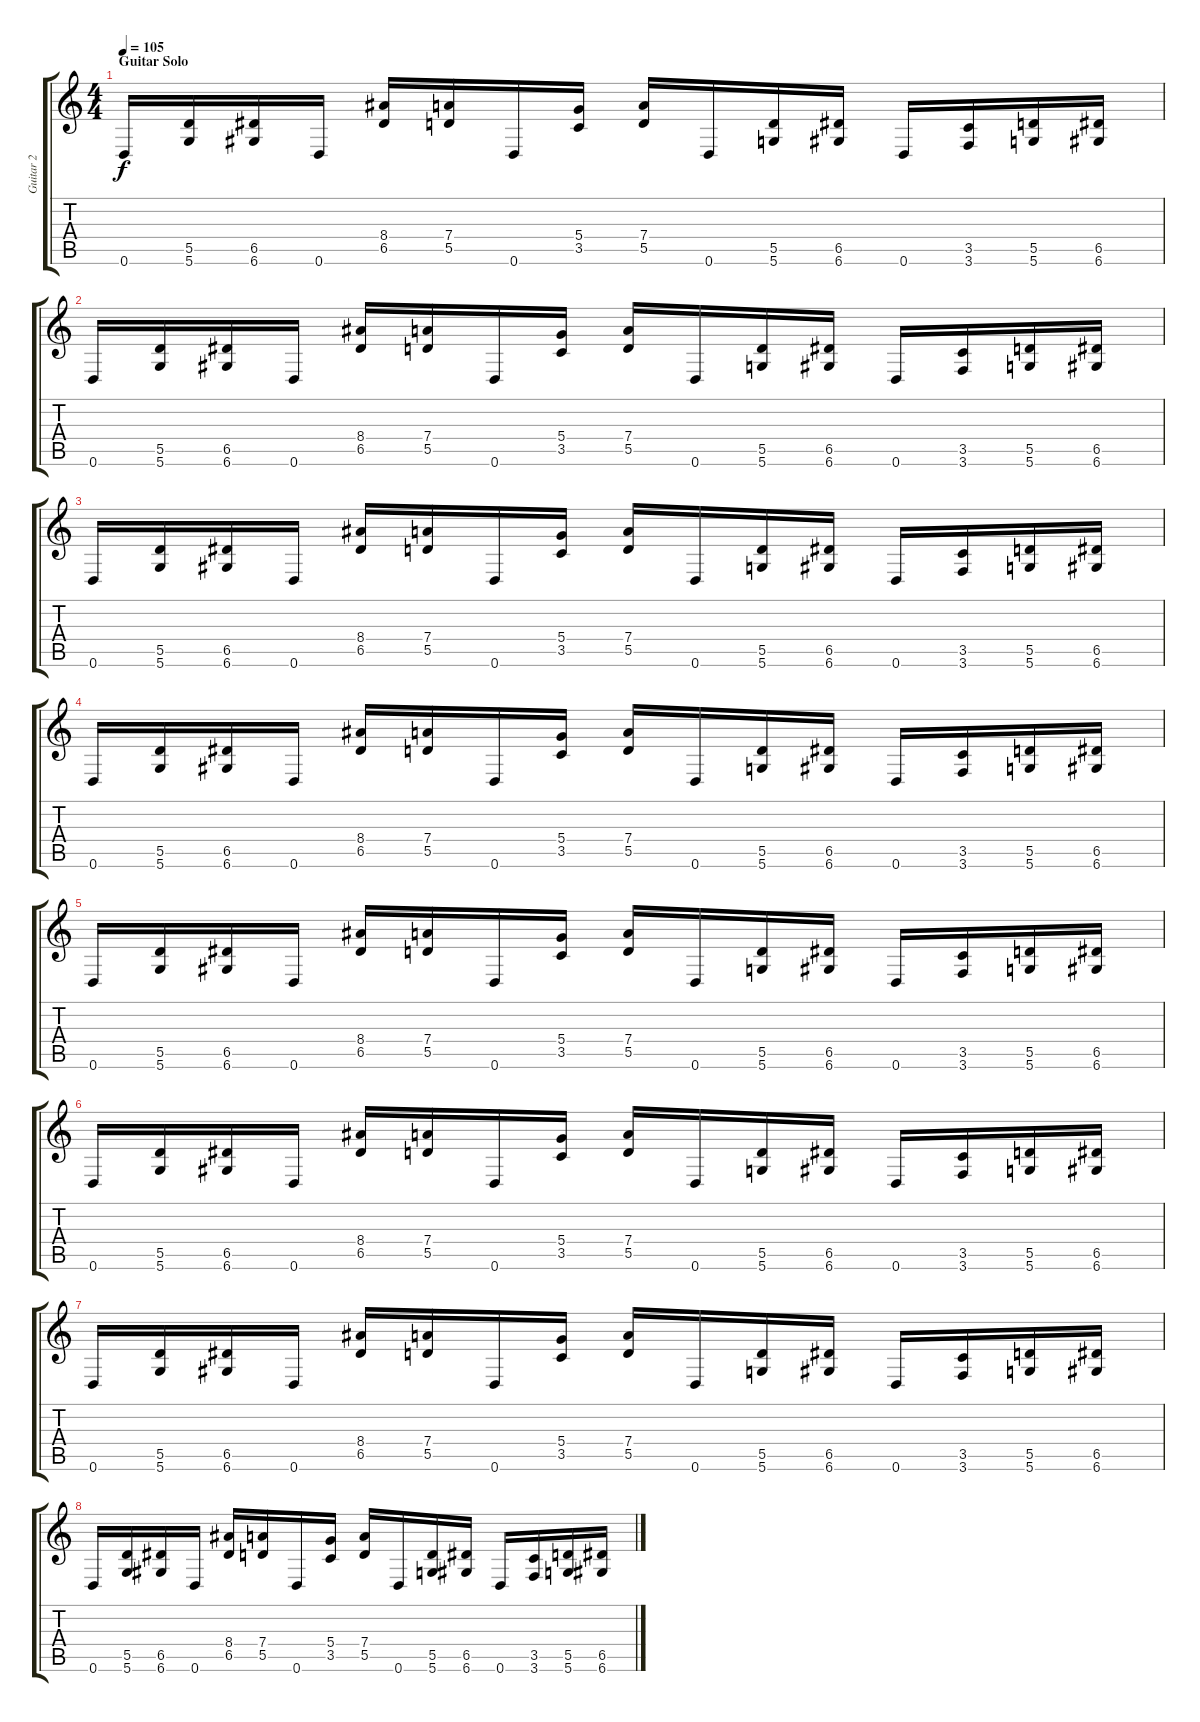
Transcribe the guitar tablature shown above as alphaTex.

\track ("Guitar 2" "Guitar 2") {instrument distortionguitar}
\staff {score tabs}
\tuning (E4 B3 G3 D3 A2 D2) {hide}
\ts (4 4)
\section ("" "Guitar Solo")
\tempo 105
\clef g2
\ks c
0.6.16{dy f} (5.5 5.6).16 (6.5 6.6).16 0.6.16 (8.4 6.5).16 (7.4 5.5).16 0.6.16 (5.4 3.5).16 (7.4 5.5).16 0.6.16 (5.5 5.6).16 (6.5 6.6).16 0.6.16 (3.5 3.6).16 (5.5 5.6).16 (6.5 6.6).16 |
0.6.16 (5.5 5.6).16 (6.5 6.6).16 0.6.16 (8.4 6.5).16 (7.4 5.5).16 0.6.16 (5.4 3.5).16 (7.4 5.5).16 0.6.16 (5.5 5.6).16 (6.5 6.6).16 0.6.16 (3.5 3.6).16 (5.5 5.6).16 (6.5 6.6).16 |
0.6.16 (5.5 5.6).16 (6.5 6.6).16 0.6.16 (8.4 6.5).16 (7.4 5.5).16 0.6.16 (5.4 3.5).16 (7.4 5.5).16 0.6.16 (5.5 5.6).16 (6.5 6.6).16 0.6.16 (3.5 3.6).16 (5.5 5.6).16 (6.5 6.6).16 |
0.6.16 (5.5 5.6).16 (6.5 6.6).16 0.6.16 (8.4 6.5).16 (7.4 5.5).16 0.6.16 (5.4 3.5).16 (7.4 5.5).16 0.6.16 (5.5 5.6).16 (6.5 6.6).16 0.6.16 (3.5 3.6).16 (5.5 5.6).16 (6.5 6.6).16 |
0.6.16 (5.5 5.6).16 (6.5 6.6).16 0.6.16 (8.4 6.5).16 (7.4 5.5).16 0.6.16 (5.4 3.5).16 (7.4 5.5).16 0.6.16 (5.5 5.6).16 (6.5 6.6).16 0.6.16 (3.5 3.6).16 (5.5 5.6).16 (6.5 6.6).16 |
0.6.16 (5.5 5.6).16 (6.5 6.6).16 0.6.16 (8.4 6.5).16 (7.4 5.5).16 0.6.16 (5.4 3.5).16 (7.4 5.5).16 0.6.16 (5.5 5.6).16 (6.5 6.6).16 0.6.16 (3.5 3.6).16 (5.5 5.6).16 (6.5 6.6).16 |
0.6.16 (5.5 5.6).16 (6.5 6.6).16 0.6.16 (8.4 6.5).16 (7.4 5.5).16 0.6.16 (5.4 3.5).16 (7.4 5.5).16 0.6.16 (5.5 5.6).16 (6.5 6.6).16 0.6.16 (3.5 3.6).16 (5.5 5.6).16 (6.5 6.6).16 |
0.6.16 (5.5 5.6).16 (6.5 6.6).16 0.6.16 (8.4 6.5).16 (7.4 5.5).16 0.6.16 (5.4 3.5).16 (7.4 5.5).16 0.6.16 (5.5 5.6).16 (6.5 6.6).16 0.6.16 (3.5 3.6).16 (5.5 5.6).16 (6.5 6.6).16
